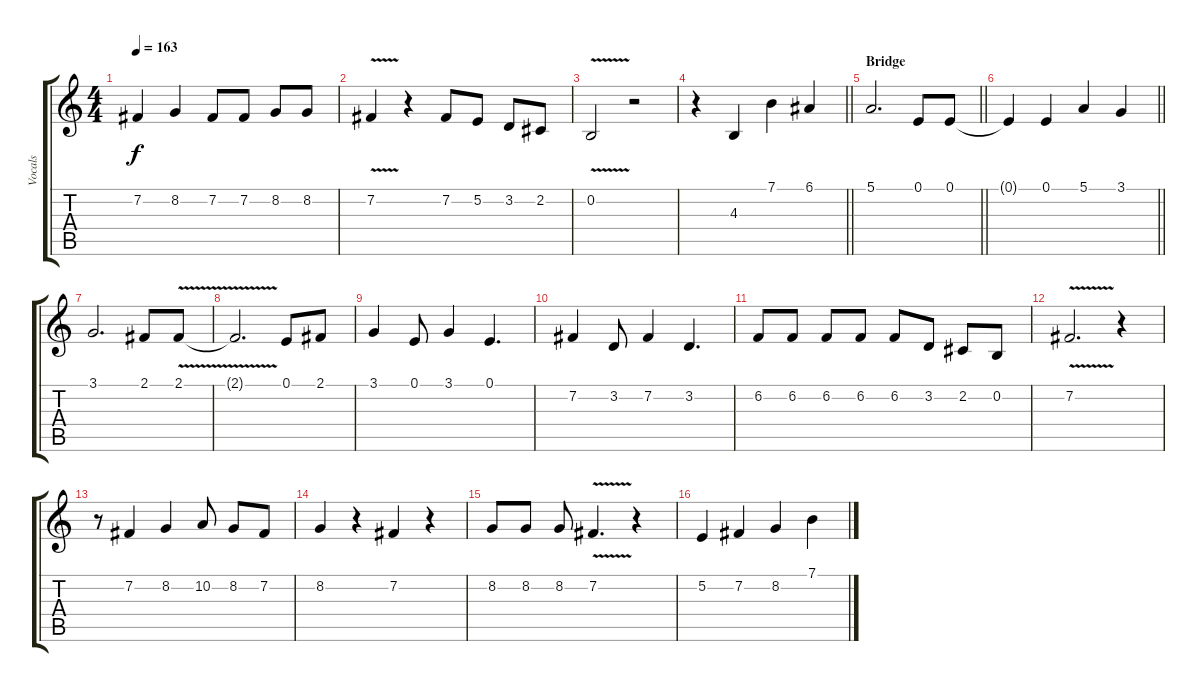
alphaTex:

\track ("Vocals" "Vocals") {instrument altosax}
\staff {score tabs}
\tuning (E4 B3 G3 D3 A2 E2) {hide}
\ts (4 4)
\tempo 163
\clef g2
\ks c
7.2.4{dy f} 8.2.4 7.2.8 7.2.8 8.2.8 8.2.8 |
7.2{v}.4 r.4 7.2.8 5.2.8 3.2.8 2.2.8 |
0.2{v}.2 r.2 |
\barLineRight lightlight
r.4 4.3.4 7.1.4 6.1.4 |
\section ("" "Bridge")
\barLineRight lightlight
5.1.2{d} 0.1.8 0.1.8 |
\section ("" "")
\barLineRight lightlight
0.1{t}.4 0.1.4 5.1.4 3.1.4 |
3.1.2{d} 2.1.8 2.1{v}.8 |
2.1{t}.2{d} 0.1.8 2.1.8 |
3.1.4 0.1.8 3.1.4 0.1.4{d} |
7.2.4 3.2.8 7.2.4 3.2.4{d} |
6.2.8 6.2.8 6.2.8 6.2.8 6.2.8 3.2.8 2.2.8 0.2.8 |
7.2{v}.2{d} r.4 |
r.8 7.2.4 8.2.4 10.2.8 8.2.8 7.2.8 |
8.2.4 r.4 7.2.4 r.4 |
8.2.8 8.2.8 8.2.8 7.2{v}.4{d} r.4 |
5.2.4 7.2.4 8.2.4 7.1.4
